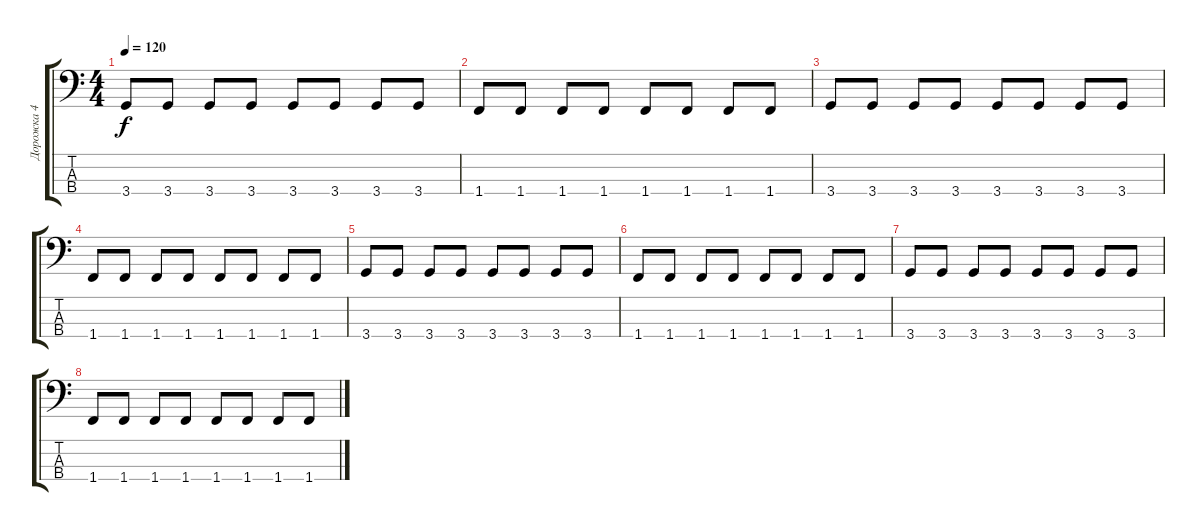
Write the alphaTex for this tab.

\track ("Дорожка 4" "Дорожка 4") {instrument electricbassfinger}
\staff {score tabs}
\tuning (G2 D2 A1 E1) {hide}
\ts (4 4)
\tempo 120
\clef f4
\ks c
3.4.8{dy f} 3.4.8 3.4.8 3.4.8 3.4.8 3.4.8 3.4.8 3.4.8 |
1.4.8 1.4.8 1.4.8 1.4.8 1.4.8 1.4.8 1.4.8 1.4.8 |
3.4.8 3.4.8 3.4.8 3.4.8 3.4.8 3.4.8 3.4.8 3.4.8 |
1.4.8 1.4.8 1.4.8 1.4.8 1.4.8 1.4.8 1.4.8 1.4.8 |
3.4.8 3.4.8 3.4.8 3.4.8 3.4.8 3.4.8 3.4.8 3.4.8 |
1.4.8 1.4.8 1.4.8 1.4.8 1.4.8 1.4.8 1.4.8 1.4.8 |
3.4.8 3.4.8 3.4.8 3.4.8 3.4.8 3.4.8 3.4.8 3.4.8 |
1.4.8 1.4.8 1.4.8 1.4.8 1.4.8 1.4.8 1.4.8 1.4.8
